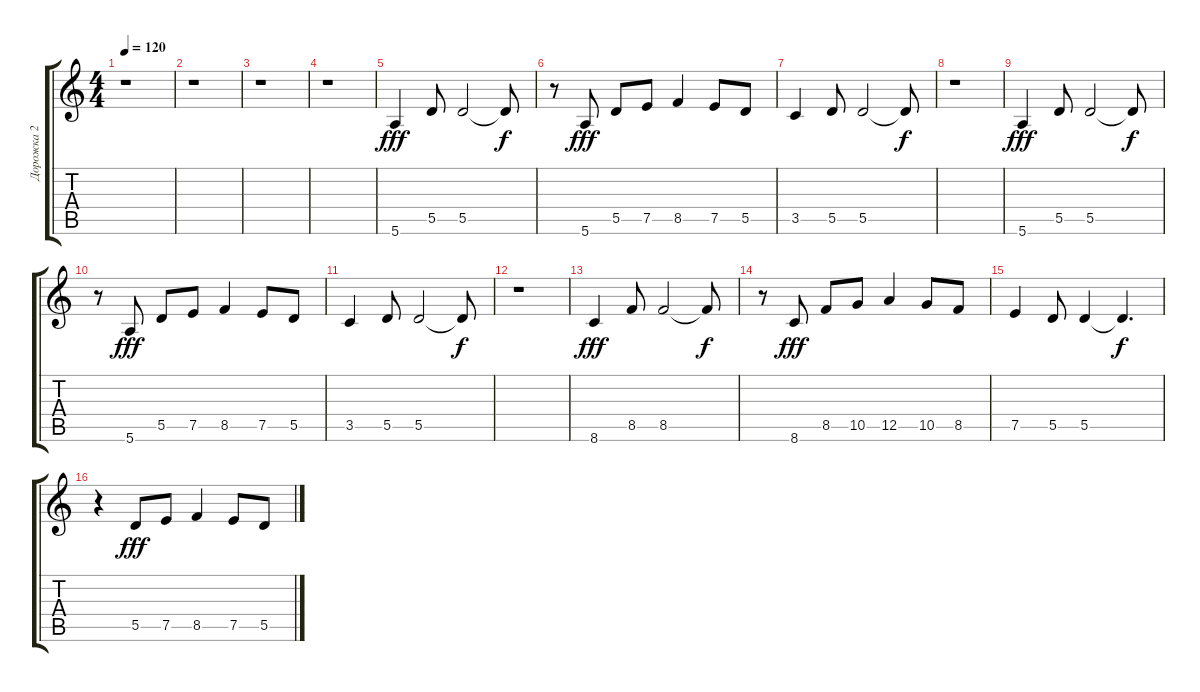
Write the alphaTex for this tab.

\track ("Дорожка 2" "Дорожка 2") {instrument acousticguitarsteel}
\staff {score tabs}
\tuning (E4 B3 G3 D3 A2 E2) {hide}
\ts (4 4)
\tempo 120
\clef g2
\ks c
r.1{dy fff instrument acousticguitarsteel} |
r.1 |
r.1 |
r.1 |
5.6.4 5.5.8 5.5.2 5.5{t}.8{dy f} |
r.8 5.6.8{dy fff} 5.5.8 7.5.8 8.5.4 7.5.8 5.5.8 |
3.5.4 5.5.8 5.5.2 5.5{t}.8{dy f} |
r.1 |
5.6.4{dy fff} 5.5.8 5.5.2 5.5{t}.8{dy f} |
r.8 5.6.8{dy fff} 5.5.8 7.5.8 8.5.4 7.5.8 5.5.8 |
3.5.4 5.5.8 5.5.2 5.5{t}.8{dy f} |
r.1 |
8.6.4{dy fff} 8.5.8 8.5.2 8.5{t}.8{dy f} |
r.8 8.6.8{dy fff} 8.5.8 10.5.8 12.5.4 10.5.8 8.5.8 |
7.5.4 5.5.8 5.5.4 5.5{t}.4{d dy f} |
r.4 5.5.8{dy fff} 7.5.8 8.5.4 7.5.8 5.5.8
